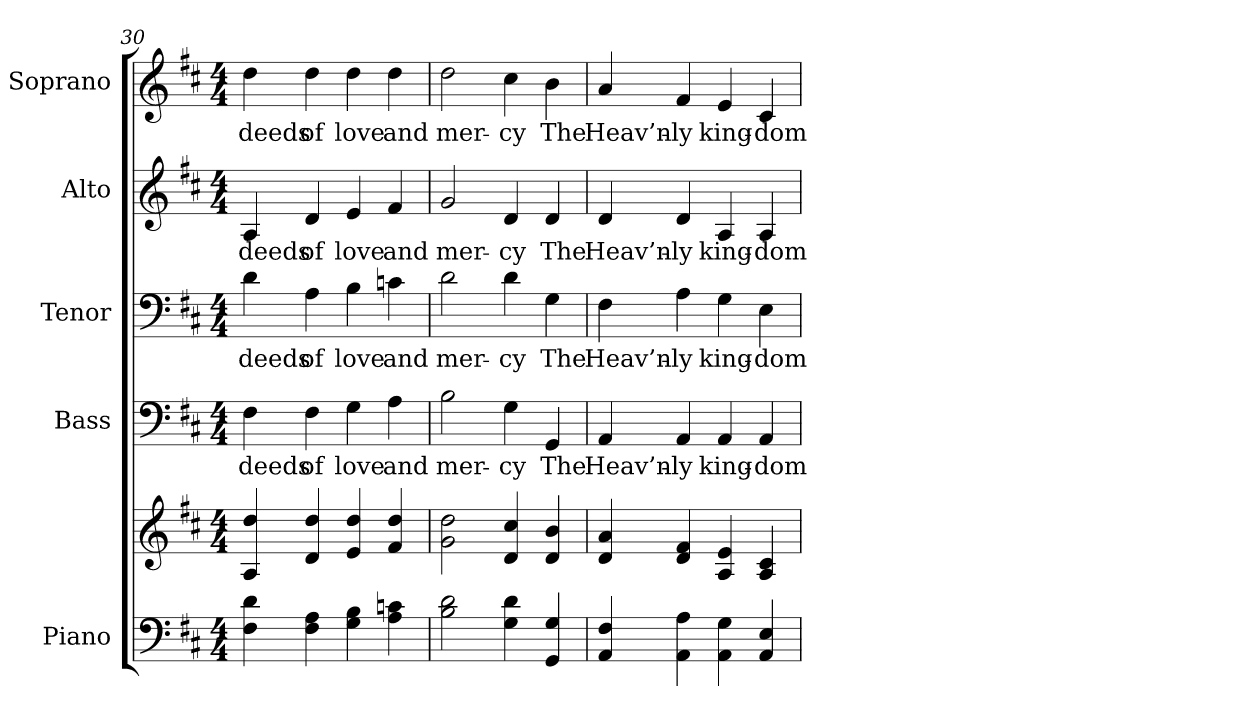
**kern	**kern	**kern	**text	**kern	**text	**kern	**text	**kern	**text
*part5	*part5	*part4	*part4	*part3	*part3	*part2	*part2	*part1	*part1
*staff6	*staff5	*staff4	*staff4	*staff3	*staff3	*staff2	*staff2	*staff1	*staff1
*I"Piano	*	*I"Bass	*	*I"Tenor	*	*I"Alto	*	*I"Soprano	*
*I'Pno.	*	*I'B.	*	*I'T.	*	*I'A.	*	*I'S.	*
!!LO:PB:g=z
*clefF4	*clefG2	*clefF4	*	*clefF4	*	*clefG2	*	*clefG2	*
*k[f#c#]	*k[f#c#]	*k[f#c#]	*	*k[f#c#]	*	*k[f#c#]	*	*k[f#c#]	*
*D:	*D:	*D:	*	*D:	*	*D:	*	*D:	*
*M4/4	*M4/4	*M4/4	*	*M4/4	*	*M4/4	*	*M4/4	*
=30	=30	=30	=30	=30	=30	=30	=30	=30	=30
!	!	!	!LO:LY:b:color=#000000	!	!	!	!	!	!
!	!	!	!	!	!LO:LY:b:color=#000000	!	!	!	!
!	!	!	!	!	!	!	!LO:LY:b:color=#000000	!	!
!	!	!	!	!	!	!	!	!	!LO:LY:b:color=#000000
4F#i\ 4di	4Ai/ 4ddi	4F#i\	deeds	4di\	deeds	4Ai/	deeds	4ddi\	deeds
!	!	!	!LO:LY:b:color=#000000	!	!	!	!	!	!
!	!	!	!	!	!LO:LY:b:color=#000000	!	!	!	!
!	!	!	!	!	!	!	!LO:LY:b:color=#000000	!	!
!	!	!	!	!	!	!	!	!	!LO:LY:b:color=#000000
4F#i\ 4Ai	4di/ 4ddi	4F#i\	of	4Ai\	of	4di/	of	4ddi\	of
!	!	!	!LO:LY:b:color=#000000	!	!	!	!	!	!
!	!	!	!	!	!LO:LY:b:color=#000000	!	!	!	!
!	!	!	!	!	!	!	!LO:LY:b:color=#000000	!	!
!	!	!	!	!	!	!	!	!	!LO:LY:b:color=#000000
4Gi\ 4Bi	4ei/ 4ddi	4Gi\	love	4Bi\	love	4ei/	love	4ddi\	love
!	!	!	!LO:LY:b:color=#000000	!	!	!	!	!	!
!	!	!	!	!	!LO:LY:b:color=#000000	!	!	!	!
!	!	!	!	!	!	!	!LO:LY:b:color=#000000	!	!
!	!	!	!	!	!	!	!	!	!LO:LY:b:color=#000000
4Ai\ 4cni	4f#i/ 4ddi	4Ai\	and	4cni\	and	4f#i/	and	4ddi\	and
=31	=31	=31	=31	=31	=31	=31	=31	=31	=31
!	!	!	!LO:LY:b:color=#000000	!	!	!	!	!	!
!	!	!	!	!	!LO:LY:b:color=#000000	!	!	!	!
!	!	!	!	!	!	!	!LO:LY:b:color=#000000	!	!
!	!	!	!	!	!	!	!	!	!LO:LY:b:color=#000000
2Bi\ 2di	2gi\ 2ddi	2Bi\	mer-	2di\	mer-	2gi/	mer-	2ddi\	mer-
!	!	!	!LO:LY:b:color=#000000	!	!	!	!	!	!
!	!	!	!	!	!LO:LY:b:color=#000000	!	!	!	!
!	!	!	!	!	!	!	!LO:LY:b:color=#000000	!	!
!	!	!	!	!	!	!	!	!	!LO:LY:b:color=#000000
4Gi\ 4di	4di/ 4cc#i	4Gi\	-cy	4di\	-cy	4di/	-cy	4cc#i\	-cy
!	!	!	!LO:LY:b:color=#000000	!	!	!	!	!	!
!	!	!	!	!	!LO:LY:b:color=#000000	!	!	!	!
!	!	!	!	!	!	!	!LO:LY:b:color=#000000	!	!
!	!	!	!	!	!	!	!	!	!LO:LY:b:color=#000000
4GGi/ 4Gi	4di/ 4bi	4GGi/	The	4Gi\	The	4di/	The	4bi\	The
=32	=32	=32	=32	=32	=32	=32	=32	=32	=32
!	!	!	!LO:LY:b:color=#000000	!	!	!	!	!	!
!	!	!	!	!	!LO:LY:b:color=#000000	!	!	!	!
!	!	!	!	!	!	!	!LO:LY:b:color=#000000	!	!
!	!	!	!	!	!	!	!	!	!LO:LY:b:color=#000000
4AAi/ 4F#i	4di/ 4ai	4AAi/	Heav’n-	4F#i\	Heav’n-	4di/	Heav’n-	4ai/	Heav’n-
!	!	!	!LO:LY:b:color=#000000	!	!	!	!	!	!
!	!	!	!	!	!LO:LY:b:color=#000000	!	!	!	!
!	!	!	!	!	!	!	!LO:LY:b:color=#000000	!	!
!	!	!	!	!	!	!	!	!	!LO:LY:b:color=#000000
4AAi\ 4Ai	4di/ 4f#i	4AAi/	-ly	4Ai\	-ly	4di/	-ly	4f#i/	-ly
!	!	!	!LO:LY:b:color=#000000	!	!	!	!	!	!
!	!	!	!	!	!LO:LY:b:color=#000000	!	!	!	!
!	!	!	!	!	!	!	!LO:LY:b:color=#000000	!	!
!	!	!	!	!	!	!	!	!	!LO:LY:b:color=#000000
4AAi\ 4Gi	4Ai/ 4ei	4AAi/	king-	4Gi\	king-	4Ai/	king-	4ei/	king-
!	!	!	!LO:LY:b:color=#000000	!	!	!	!	!	!
!	!	!	!	!	!LO:LY:b:color=#000000	!	!	!	!
!	!	!	!	!	!	!	!LO:LY:b:color=#000000	!	!
!	!	!	!	!	!	!	!	!	!LO:LY:b:color=#000000
4AAi/ 4Ei	4Ai/ 4c#i	4AAi/	-dom	4Ei\	-dom	4Ai/	-dom	4c#i/	-dom
=	=	=	=	=	=	=	=	=	=
*-	*-	*-	*-	*-	*-	*-	*-	*-	*-
